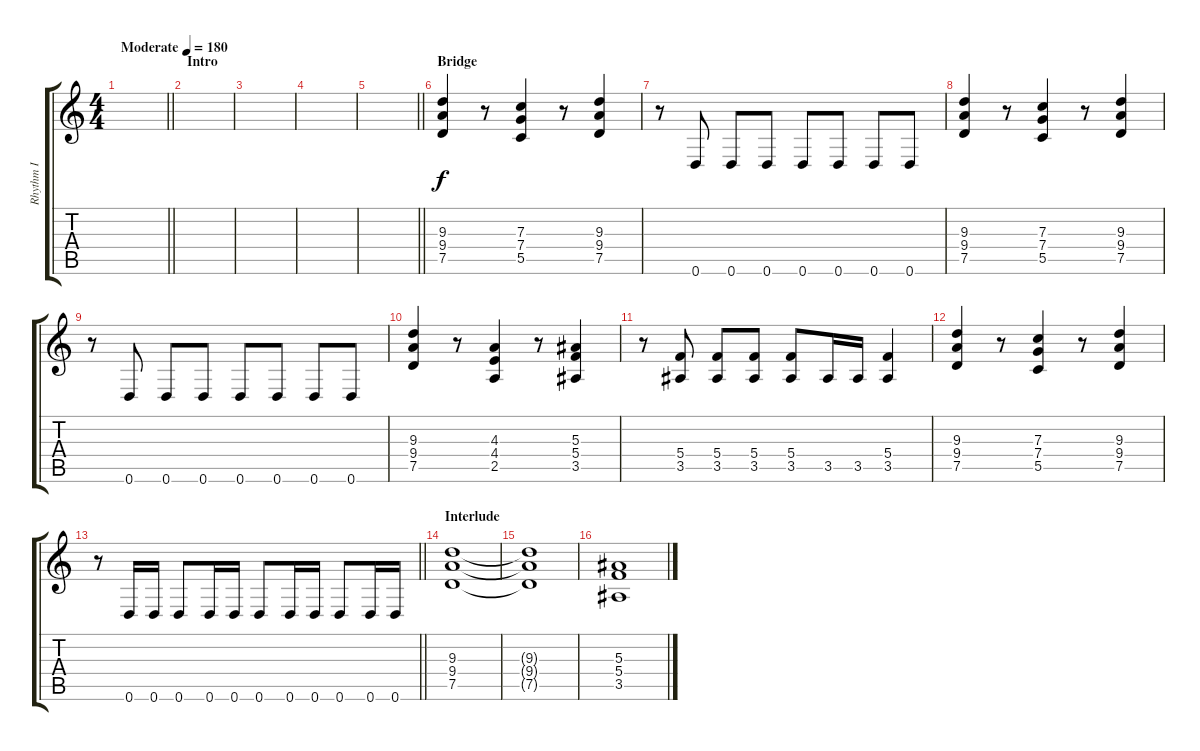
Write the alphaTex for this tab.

\track ("Rhythm I" "Rhythm I") {instrument electricguitarmuted}
\staff {score tabs}
\tuning (D4 A3 F3 C3 G2 D2) {hide}
\ts (4 4)
\tempo (180 "Moderate")
\clef g2
\barLineRight lightlight
\ks c
|
\section ("" "Intro")
|
|
|
\barLineRight lightlight
|
\section ("" "Bridge")
(9.3 9.4 7.5).4 r.8 (7.3 7.4 5.5).4 r.8 (9.3 9.4 7.5).4 |
r.8 0.6.8 0.6.8 0.6.8 0.6.8 0.6.8 0.6.8 0.6.8 |
(9.3 9.4 7.5).4 r.8 (7.3 7.4 5.5).4 r.8 (9.3 9.4 7.5).4 |
r.8 0.6.8 0.6.8 0.6.8 0.6.8 0.6.8 0.6.8 0.6.8 |
(9.3 9.4 7.5).4 r.8 (4.3 4.4 2.5).4 r.8 (5.3 5.4 3.5).4 |
r.8 (5.4 3.5).8 (5.4 3.5).8 (5.4 3.5).8 (5.4 3.5).8 3.5.16 3.5.16 (5.4 3.5).4 |
(9.3 9.4 7.5).4 r.8 (7.3 7.4 5.5).4 r.8 (9.3 9.4 7.5).4 |
\barLineRight lightlight
r.8 0.6.16 0.6.16 0.6.8 0.6.16 0.6.16 0.6.8 0.6.16 0.6.16 0.6.8 0.6.16 0.6.16 |
\section ("" "Interlude")
(9.3 9.4 7.5).1 |
(9.3{t} 9.4{t} 7.5{t}).1 |
(5.3 5.4 3.5).1
